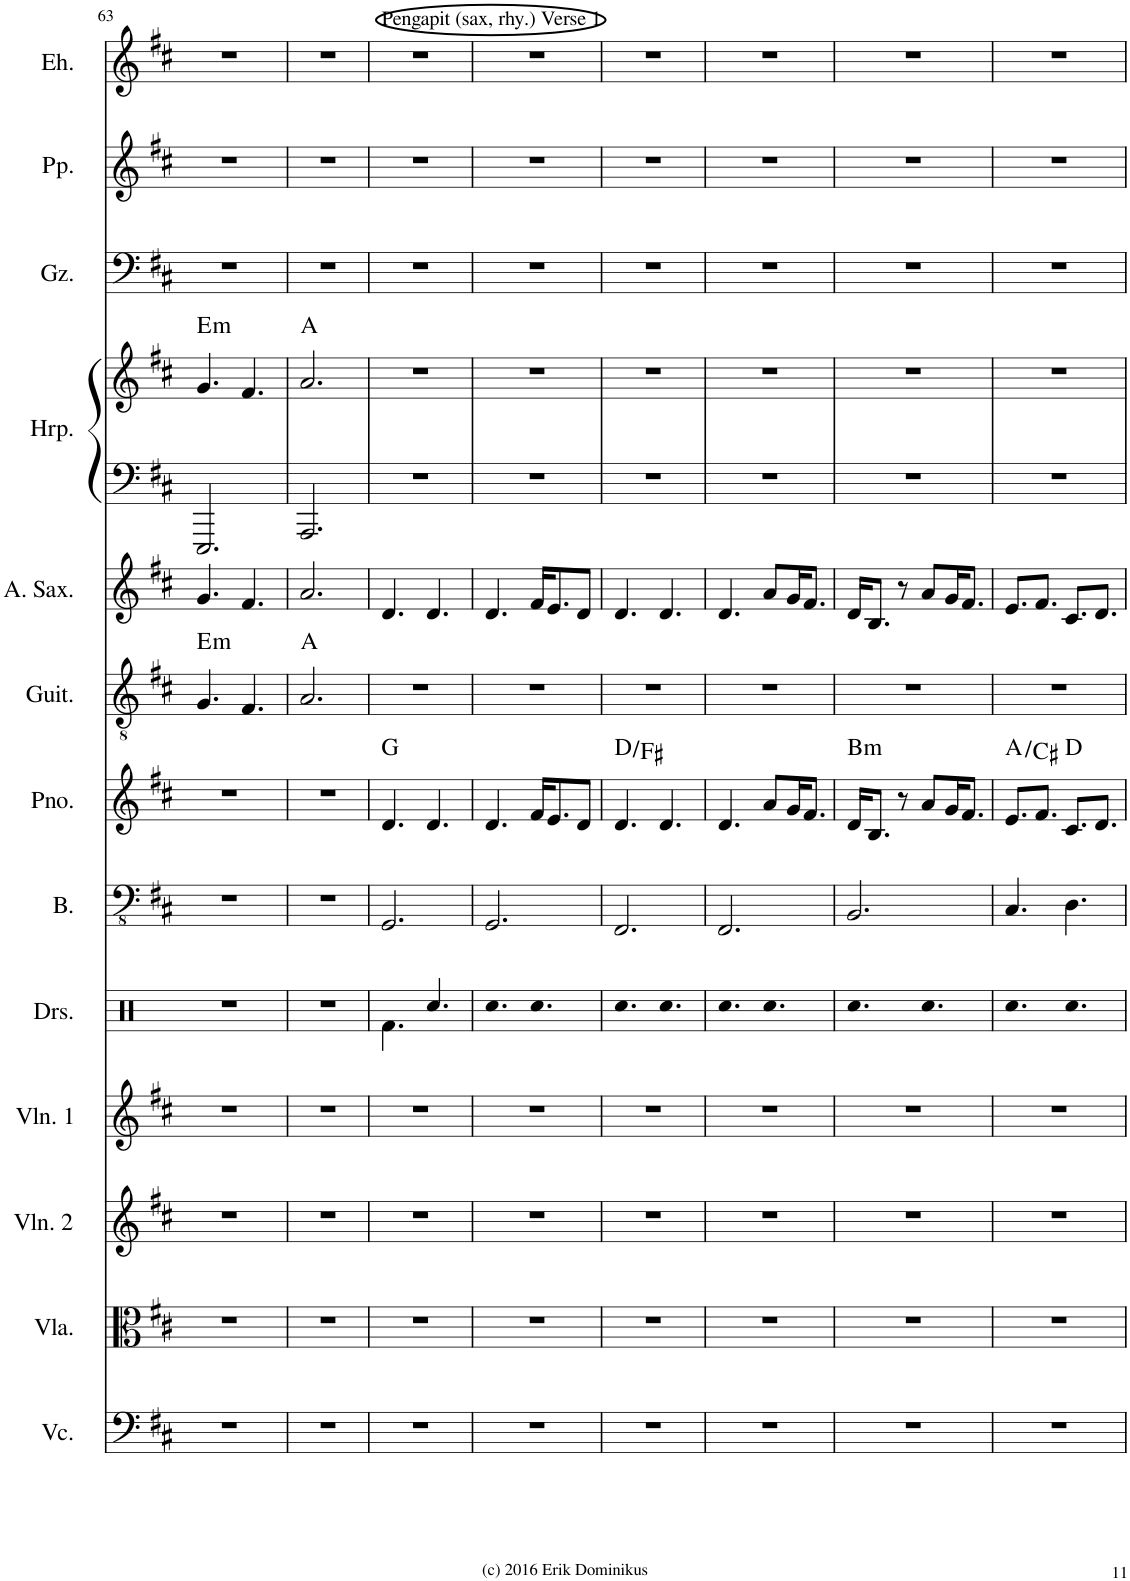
**kern	**kern	**kern	**kern	**kern	**kern	**kern	**harte	**kern	**harte	**kern	**kern	**kern	**harte	**kern	**kern	**kern
*part13	*part12	*part11	*part10	*part9	*part8	*part7	*part7	*part6	*part6	*part5	*part4	*part4	*part4	*part3	*part2	*part1
*staff14	*staff13	*staff12	*staff11	*staff10	*staff9	*staff8	*	*staff7	*	*staff6	*staff5	*staff4	*	*staff3	*staff2	*staff1
*I"Violoncello	*I"Viola	*I"Violin 2	*I"Violin 1	*I"Drumset	*I"Bass	*I"Piano	*	*I"Acoustic Guitar	*	*I"Alto Saxophone	*I"Harp	*	*	*I"Gu zheng	*I"Pi pa	*I"Er hu
*I'Vc.	*I'Vla.	*I'Vln. 2	*I'Vln. 1	*I'Drs.	*I'B.	*I'Pno.	*	*I'Guit.	*	*I'A. Sax.	*I'Hrp.	*	*	*I'Gz.	*I'Pp.	*I'Eh.
!!LO:PB:g=z
*clefF4	*clefC3	*clefG2	*clefG2	*clefX	*clefFv4	*clefG2	*	*clefGv2	*	*clefG2	*clefF4	*clefG2	*	*clefF4	*clefG2	*clefG2
*	*	*	*	*	*	*	*	*	*	*ITrd5c9	*	*	*	*	*	*
*k[f#c#]	*k[f#c#]	*k[f#c#]	*k[f#c#]	*k[]	*k[f#c#]	*k[f#c#]	*	*k[f#c#]	*	*k[f#c#]	*k[f#c#]	*k[f#c#]	*	*k[f#c#]	*k[f#c#]	*k[f#c#]
*M6/8	*M6/8	*M6/8	*M6/8	*M6/8	*M6/8	*M6/8	*	*M6/8	*	*M6/8	*M6/8	*M6/8	*	*M6/8	*M6/8	*M6/8
=63	=63	=63	=63	=63	=63	=63	=63	=63	=63	=63	=63	=63	=63	=63	=63	=63
!	!	!	!	!	!	!	!	!	!LO:H:kt=m	!	!	!	!LO:H:kt=m	!	!	!
2.r	2.r	2.r	2.r	2.r	2.r	2.r	.	4.G/	E:min	4.g/	2.EEE/	4.g/	E:min	2.r	2.r	2.r
.	.	.	.	.	.	.	.	4.F#/	.	4.f#/	.	4.f#/	.	.	.	.
=64	=64	=64	=64	=64	=64	=64	=64	=64	=64	=64	=64	=64	=64	=64	=64	=64
2.r	2.r	2.r	2.r	2.r	2.r	2.r	.	2.A/	A:maj	2.a/	2.AAA/	2.a/	A:maj	2.r	2.r	2.r
=65	=65	=65	=65	=65	=65	=65	=65	=65	=65	=65	=65	=65	=65	=65	=65	=65
!	!	!	!	!	!	!	!	!	!	!	!	!	!	!	!	!LO:TX:a:t=Pengapit (sax, rhy.) Verse 1
2.r	2.r	2.r	2.r	4.Rf\	2.GGG/	4.d/	G:maj	2.r	.	4.d/	2.r	2.r	.	2.r	2.r	2.r
.	.	.	.	4.Rcc/	.	4.d/	.	.	.	4.d/	.	.	.	.	.	.
=66	=66	=66	=66	=66	=66	=66	=66	=66	=66	=66	=66	=66	=66	=66	=66	=66
2.r	2.r	2.r	2.r	4.Rcc	2.GGG/	4.d/	.	2.r	.	4.d/	2.r	2.r	.	2.r	2.r	2.r
.	.	.	.	4.Rcc	.	16f#/KL	.	.	.	16f#/KL	.	.	.	.	.	.
.	.	.	.	.	.	8.e/	.	.	.	8.e/	.	.	.	.	.	.
.	.	.	.	.	.	8d/J	.	.	.	8d/J	.	.	.	.	.	.
=67	=67	=67	=67	=67	=67	=67	=67	=67	=67	=67	=67	=67	=67	=67	=67	=67
2.r	2.r	2.r	2.r	4.Rcc	2.FFF#/	4.d/	D:maj/3	2.r	.	4.d/	2.r	2.r	.	2.r	2.r	2.r
.	.	.	.	4.Rcc	.	4.d/	.	.	.	4.d/	.	.	.	.	.	.
=68	=68	=68	=68	=68	=68	=68	=68	=68	=68	=68	=68	=68	=68	=68	=68	=68
2.r	2.r	2.r	2.r	4.Rcc	2.FFF#/	4.d/	.	2.r	.	4.d/	2.r	2.r	.	2.r	2.r	2.r
.	.	.	.	4.Rcc	.	8a/L	.	.	.	8a/L	.	.	.	.	.	.
.	.	.	.	.	.	16g/K	.	.	.	16g/K	.	.	.	.	.	.
.	.	.	.	.	.	8.f#/J	.	.	.	8.f#/J	.	.	.	.	.	.
=69	=69	=69	=69	=69	=69	=69	=69	=69	=69	=69	=69	=69	=69	=69	=69	=69
!	!	!	!	!	!	!	!LO:H:kt=m	!	!	!	!	!	!	!	!	!
2.r	2.r	2.r	2.r	4.Rcc	2.BBB/	16d/KL	B:min	2.r	.	16d/KL	2.r	2.r	.	2.r	2.r	2.r
.	.	.	.	.	.	8.B/J	.	.	.	8.B/J	.	.	.	.	.	.
.	.	.	.	.	.	8r	.	.	.	8r	.	.	.	.	.	.
.	.	.	.	4.Rcc	.	8a/L	.	.	.	8a/L	.	.	.	.	.	.
.	.	.	.	.	.	16g/K	.	.	.	16g/K	.	.	.	.	.	.
.	.	.	.	.	.	8.f#/J	.	.	.	8.f#/J	.	.	.	.	.	.
=70	=70	=70	=70	=70	=70	=70	=70	=70	=70	=70	=70	=70	=70	=70	=70	=70
2.r	2.r	2.r	2.r	4.Rcc	4.CC#/	8.e/L	A:maj/3	2.r	.	8.e/L	2.r	2.r	.	2.r	2.r	2.r
.	.	.	.	.	.	8.f#/J	.	.	.	8.f#/J	.	.	.	.	.	.
.	.	.	.	4.Rcc	4.DD\	8.c#/L	D:maj	.	.	8.c#/L	.	.	.	.	.	.
.	.	.	.	.	.	8.d/J	.	.	.	8.d/J	.	.	.	.	.	.
=	=	=	=	=	=	=	=	=	=	=	=	=	=	=	=	=
*-	*-	*-	*-	*-	*-	*-	*-	*-	*-	*-	*-	*-	*-	*-	*-	*-
